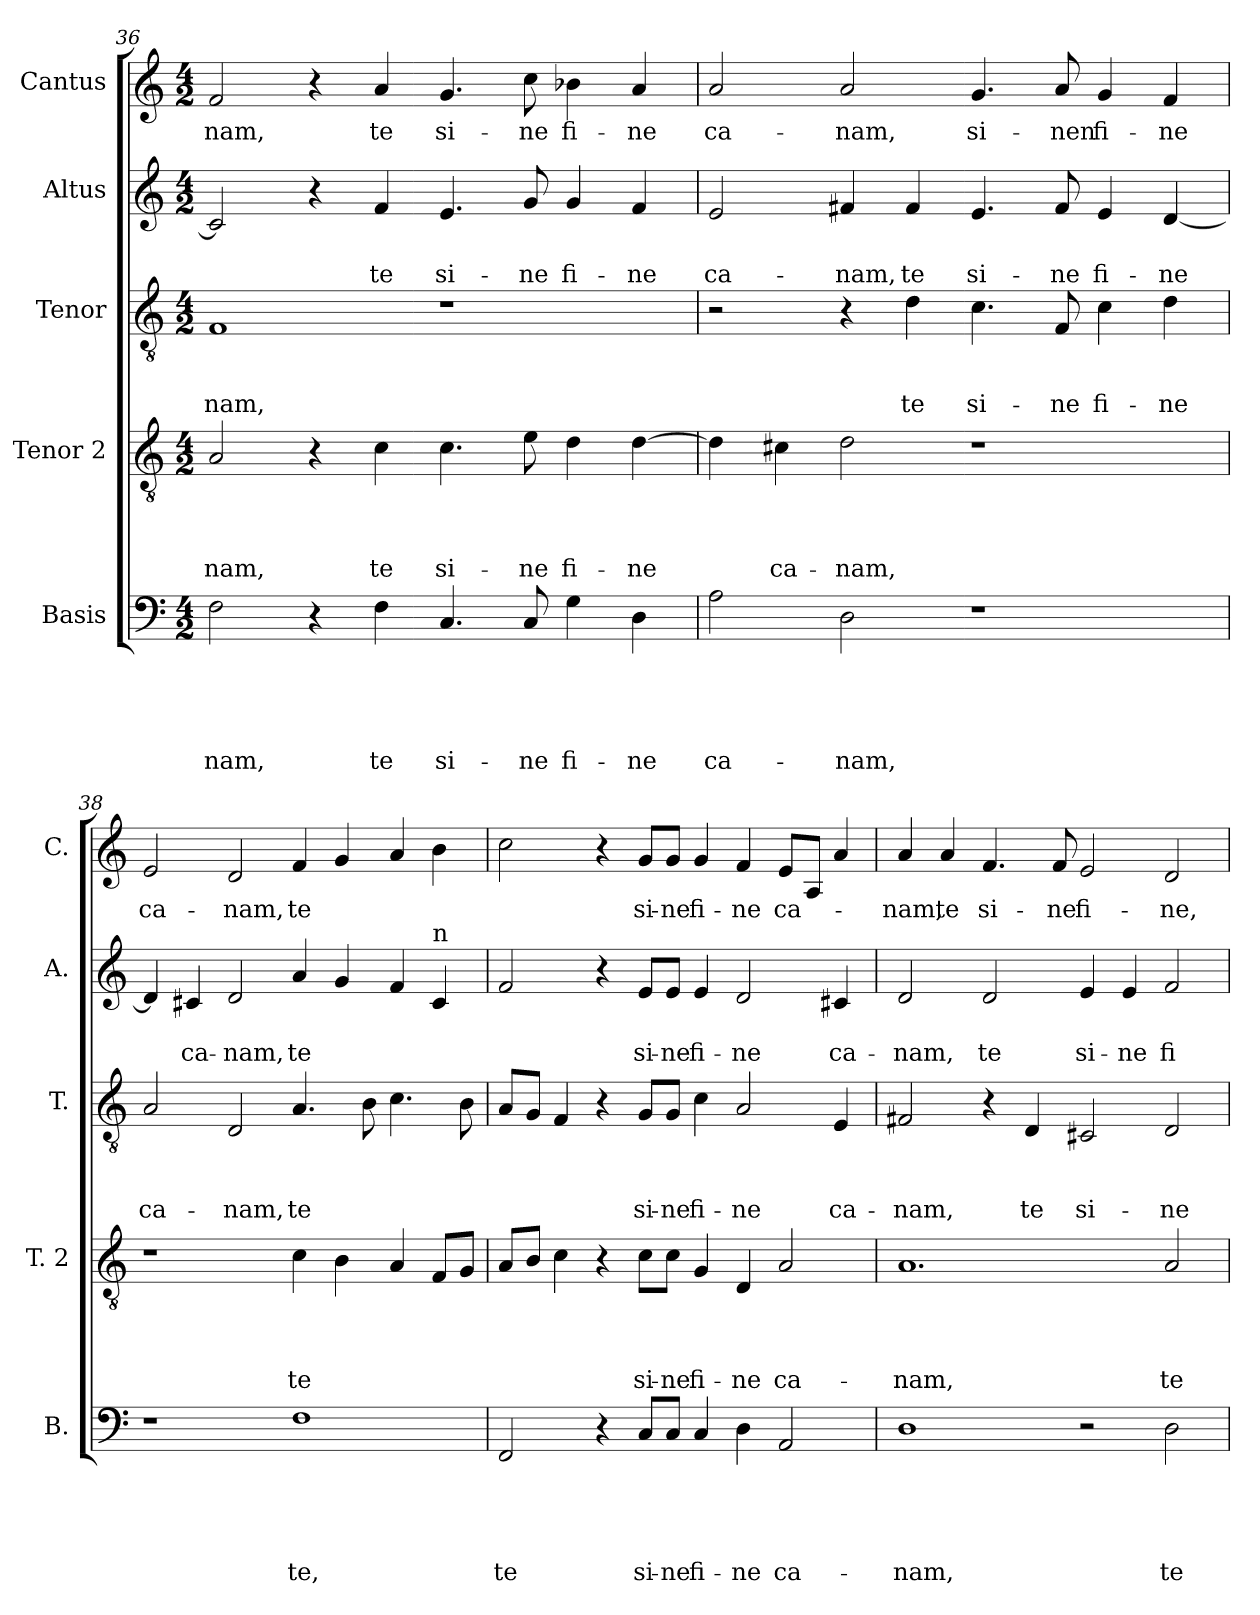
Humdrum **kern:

**kern	**text	**text	**text	**text	**text	**kern	**text	**text	**text	**text	**kern	**text	**text	**text	**kern	**text	**text	**kern	**text
*part5	*part5	*part5	*part5	*part5	*part5	*part4	*part4	*part4	*part4	*part4	*part3	*part3	*part3	*part3	*part2	*part2	*part2	*part1	*part1
*staff5	*staff5	*staff5	*staff5	*staff5	*staff5	*staff4	*staff4	*staff4	*staff4	*staff4	*staff3	*staff3	*staff3	*staff3	*staff2	*staff2	*staff2	*staff1	*staff1
*I"Basis	*	*	*	*	*	*I"Tenor 2	*	*	*	*	*I"Tenor	*	*	*	*I"Altus	*	*	*I"Cantus	*
*I'B.	*	*	*	*	*	*I'T. 2	*	*	*	*	*I'T.	*	*	*	*I'A.	*	*	*I'C.	*
*clefF4	*	*	*	*	*	*clefGv2	*	*	*	*	*clefGv2	*	*	*	*clefG2	*	*	*clefG2	*
*k[]	*	*	*	*	*	*k[]	*	*	*	*	*k[]	*	*	*	*k[]	*	*	*k[]	*
*C:	*	*	*	*	*	*C:	*	*	*	*	*C:	*	*	*	*C:	*	*	*C:	*
*M4/2	*	*	*	*	*	*M4/2	*	*	*	*	*M4/2	*	*	*	*M4/2	*	*	*M4/2	*
=36	=36	=36	=36	=36	=36	=36	=36	=36	=36	=36	=36	=36	=36	=36	=36	=36	=36	=36	=36
!	!	!	!	!	!LO:LY:b	!	!	!	!	!LO:LY:b	!	!	!	!LO:LY:b	!	!	!	!	!LO:LY:b
2F\	.	.	.	.	-nam,	2A/	.	.	.	-nam,	1F	.	.	-nam,	2c/]	.	.	2f/	-nam,
4r	.	.	.	.	.	4r	.	.	.	.	.	.	.	.	4r	.	.	4r	.
!	!	!	!	!	!LO:LY:b	!	!	!	!	!LO:LY:b	!	!	!	!	!	!	!LO:LY:b	!	!LO:LY:b
4F\	.	.	.	.	te	4c\	.	.	.	te	.	.	.	.	4f/	.	te	4a/	te
!	!	!	!	!	!LO:LY:b	!	!	!	!	!LO:LY:b	!	!	!	!	!	!	!LO:LY:b	!	!LO:LY:b
4.C/	.	.	.	.	si-	4.c\	.	.	.	si-	1r	.	.	.	4.e/	.	si-	4.g/	si-
!	!	!	!	!	!LO:LY:b	!	!	!	!	!LO:LY:b	!	!	!	!	!	!	!LO:LY:b	!	!LO:LY:b
8C/	.	.	.	.	-ne	8e\	.	.	.	-ne	.	.	.	.	8g/	.	-ne	8cc\	-ne
!	!	!	!	!	!LO:LY:b	!	!	!	!	!LO:LY:b	!	!	!	!	!	!	!LO:LY:b	!	!LO:LY:b
4G\	.	.	.	.	fi-	4d\	.	.	.	fi-	.	.	.	.	4g/	.	fi-	4b-X\	fi-
!	!	!	!	!	!LO:LY:b	!	!	!	!	!LO:LY:b	!	!	!	!	!	!	!LO:LY:b	!	!LO:LY:b
4D\	.	.	.	.	-ne	[>4d\	.	.	.	-ne	.	.	.	.	4f/	.	-ne	4a/	-ne
=37	=37	=37	=37	=37	=37	=37	=37	=37	=37	=37	=37	=37	=37	=37	=37	=37	=37	=37	=37
!	!	!	!	!	!LO:LY:b	!	!	!	!	!	!	!	!	!	!	!	!LO:LY:b	!	!LO:LY:b
2A\	.	.	.	.	ca-	4d\]	.	.	.	.	2r	.	.	.	2e/	.	ca-	2a/	ca-
!	!	!	!	!	!	!	!	!	!	!LO:LY:b	!	!	!	!	!	!	!	!	!
.	.	.	.	.	.	4c#X\	.	.	.	ca-	.	.	.	.	.	.	.	.	.
!	!	!	!	!	!LO:LY:b	!	!	!	!	!LO:LY:b	!	!	!	!	!	!	!LO:LY:b	!	!LO:LY:b
2D\	.	.	.	.	-nam,	2d\	.	.	.	-nam,	4r	.	.	.	4f#X/	.	-nam,	2a/	-nam,
!	!	!	!	!	!	!	!	!	!	!	!	!	!	!LO:LY:b	!	!	!LO:LY:b	!	!
.	.	.	.	.	.	.	.	.	.	.	4d\	.	.	te	4f#/	.	te	.	.
!	!	!	!	!	!	!	!	!	!	!	!	!	!	!LO:LY:b	!	!	!LO:LY:b	!	!LO:LY:b
1r	.	.	.	.	.	1r	.	.	.	.	4.c\	.	.	si-	4.e/	.	si-	4.g/	si-
!	!	!	!	!	!	!	!	!	!	!	!	!	!	!LO:LY:b	!	!	!LO:LY:b	!	!LO:LY:b:rj
.	.	.	.	.	.	.	.	.	.	.	8F/	.	.	-ne	8f#/	.	-ne	8a/	-nen
!	!	!	!	!	!	!	!	!	!	!	!	!	!	!LO:LY:b	!	!	!LO:LY:b	!	!LO:LY:b
.	.	.	.	.	.	.	.	.	.	.	4c\	.	.	fi-	4e/	.	fi-	4g/	fi-
!	!	!	!	!	!	!	!	!	!	!	!	!	!	!LO:LY:b	!	!	!LO:LY:b	!	!LO:LY:b
.	.	.	.	.	.	.	.	.	.	.	4d\	.	.	-ne	[>4d/	.	-ne	4f/	-ne
!!LO:PB:g=z
=38	=38	=38	=38	=38	=38	=38	=38	=38	=38	=38	=38	=38	=38	=38	=38	=38	=38	=38	=38
!	!	!	!	!	!	!	!	!	!	!	!	!	!	!LO:LY:b	!	!	!	!	!LO:LY:b
1r	.	.	.	.	.	1r	.	.	.	.	2A/	.	.	ca-	4d/]	.	.	2e/	ca-
!	!	!	!	!	!	!	!	!	!	!	!	!	!	!	!	!	!LO:LY:b	!	!
.	.	.	.	.	.	.	.	.	.	.	.	.	.	.	4c#X/	.	ca-	.	.
!	!	!	!	!	!	!	!	!	!	!	!	!	!	!LO:LY:b	!	!	!LO:LY:b	!	!LO:LY:b
.	.	.	.	.	.	.	.	.	.	.	2D/	.	.	-nam,	2d/	.	-nam,	2d/	-nam,
!	!	!	!	!	!LO:LY:b	!	!	!	!	!LO:LY:b	!	!	!	!LO:LY:b	!	!	!LO:LY:b	!	!LO:LY:b
1F	.	.	.	.	te,	4c\	.	.	.	te	4.A/	.	.	te	4a/	.	te	4f/	te
.	.	.	.	.	.	4B\	.	.	.	.	.	.	.	.	4g/	.	.	4g/	.
.	.	.	.	.	.	.	.	.	.	.	8B\	.	.	.	.	.	.	.	.
.	.	.	.	.	.	4A/	.	.	.	.	4.c\	.	.	.	4f/	.	.	4a/	.
!	!	!	!	!	!	!	!	!	!	!	!	!	!	!	!LO:TX:a:t=n	!	!	!	!
.	.	.	.	.	.	8F/L	.	.	.	.	.	.	.	.	4c#/	.	.	4b\	.
.	.	.	.	.	.	8G/J	.	.	.	.	8B\	.	.	.	.	.	.	.	.
=39	=39	=39	=39	=39	=39	=39	=39	=39	=39	=39	=39	=39	=39	=39	=39	=39	=39	=39	=39
!	!	!	!	!	!LO:LY:b	!	!	!	!	!	!	!	!	!	!	!	!	!	!
2FF/	.	.	.	.	te	8A/L	.	.	.	.	8A/L	.	.	.	2f/	.	.	2cc\	.
.	.	.	.	.	.	8B/J	.	.	.	.	8G/J	.	.	.	.	.	.	.	.
.	.	.	.	.	.	4c\	.	.	.	.	4F/	.	.	.	.	.	.	.	.
4r	.	.	.	.	.	4r	.	.	.	.	4r	.	.	.	4r	.	.	4r	.
!	!	!	!	!	!LO:LY:b	!	!	!	!	!LO:LY:b	!	!	!	!LO:LY:b	!	!	!LO:LY:b	!	!LO:LY:b
8C/L	.	.	.	.	si-	8c\L	.	.	.	si-	8G/L	.	.	si-	8e/L	.	si-	8g/L	si-
!	!	!	!	!	!LO:LY:b	!	!	!	!	!LO:LY:b	!	!	!	!LO:LY:b	!	!	!LO:LY:b	!	!LO:LY:b
8C/J	.	.	.	.	-ne	8c\J	.	.	.	-ne	8G/J	.	.	-ne	8e/J	.	-ne	8g/J	-ne
!	!	!	!	!	!LO:LY:b	!	!	!	!	!LO:LY:b	!	!	!	!LO:LY:b	!	!	!LO:LY:b	!	!LO:LY:b
4C/	.	.	.	.	fi-	4G/	.	.	.	fi-	4c\	.	.	fi-	4e/	.	fi-	4g/	fi-
!	!	!	!	!	!LO:LY:b	!	!	!	!	!LO:LY:b	!	!	!	!LO:LY:b	!	!	!LO:LY:b	!	!LO:LY:b
4D\	.	.	.	.	-ne	4D/	.	.	.	-ne	2A/	.	.	-ne	2d/	.	-ne	4f/	-ne
!	!	!	!	!	!LO:LY:b	!	!	!	!	!LO:LY:b	!	!	!	!	!	!	!	!	!LO:LY:b
2AA/	.	.	.	.	ca-	2A/	.	.	.	ca-	.	.	.	.	.	.	.	8e/L	ca-
.	.	.	.	.	.	.	.	.	.	.	.	.	.	.	.	.	.	8A/J	.
!	!	!	!	!	!	!	!	!	!	!	!	!	!	!LO:LY:b	!	!	!LO:LY:b	!	!
.	.	.	.	.	.	.	.	.	.	.	4E/	.	.	ca-	4c#X/	.	ca-	4a/	.
=40	=40	=40	=40	=40	=40	=40	=40	=40	=40	=40	=40	=40	=40	=40	=40	=40	=40	=40	=40
!	!	!	!	!	!LO:LY:b	!	!	!	!	!LO:LY:b	!	!	!	!LO:LY:b	!	!	!LO:LY:b	!	!LO:LY:b
1D	.	.	.	.	-nam,	1.A	.	.	.	-nam,	2F#X/	.	.	-nam,	2d/	.	-nam,	4a/	-nam,
!	!	!	!	!	!	!	!	!	!	!	!	!	!	!	!	!	!	!	!LO:LY:b
.	.	.	.	.	.	.	.	.	.	.	.	.	.	.	.	.	.	4a/	te
!	!	!	!	!	!	!	!	!	!	!	!	!	!	!	!	!	!LO:LY:b	!	!LO:LY:b
.	.	.	.	.	.	.	.	.	.	.	4r	.	.	.	2d/	.	te	4.f/	si-
!	!	!	!	!	!	!	!	!	!	!	!	!	!	!LO:LY:b	!	!	!	!	!
.	.	.	.	.	.	.	.	.	.	.	4D/	.	.	te	.	.	.	.	.
!	!	!	!	!	!	!	!	!	!	!	!	!	!	!	!	!	!	!	!LO:LY:b
.	.	.	.	.	.	.	.	.	.	.	.	.	.	.	.	.	.	8f/	-ne
!	!	!	!	!	!	!	!	!	!	!	!	!	!	!LO:LY:b	!	!	!LO:LY:b	!	!LO:LY:b
2r	.	.	.	.	.	.	.	.	.	.	2C#X/	.	.	si-	4e/	.	si-	2e/	fi-
!	!	!	!	!	!	!	!	!	!	!	!	!	!	!	!	!	!LO:LY:b	!	!
.	.	.	.	.	.	.	.	.	.	.	.	.	.	.	4e/	.	-ne	.	.
!	!	!	!	!	!LO:LY:b	!	!	!	!	!LO:LY:b	!	!	!	!LO:LY:b	!	!	!LO:LY:b	!	!LO:LY:b
2D\	.	.	.	.	te	2A/	.	.	.	te	2D/	.	.	-ne	2f/	.	fi-	2d/	-ne,
=	=	=	=	=	=	=	=	=	=	=	=	=	=	=	=	=	=	=	=
*-	*-	*-	*-	*-	*-	*-	*-	*-	*-	*-	*-	*-	*-	*-	*-	*-	*-	*-	*-
